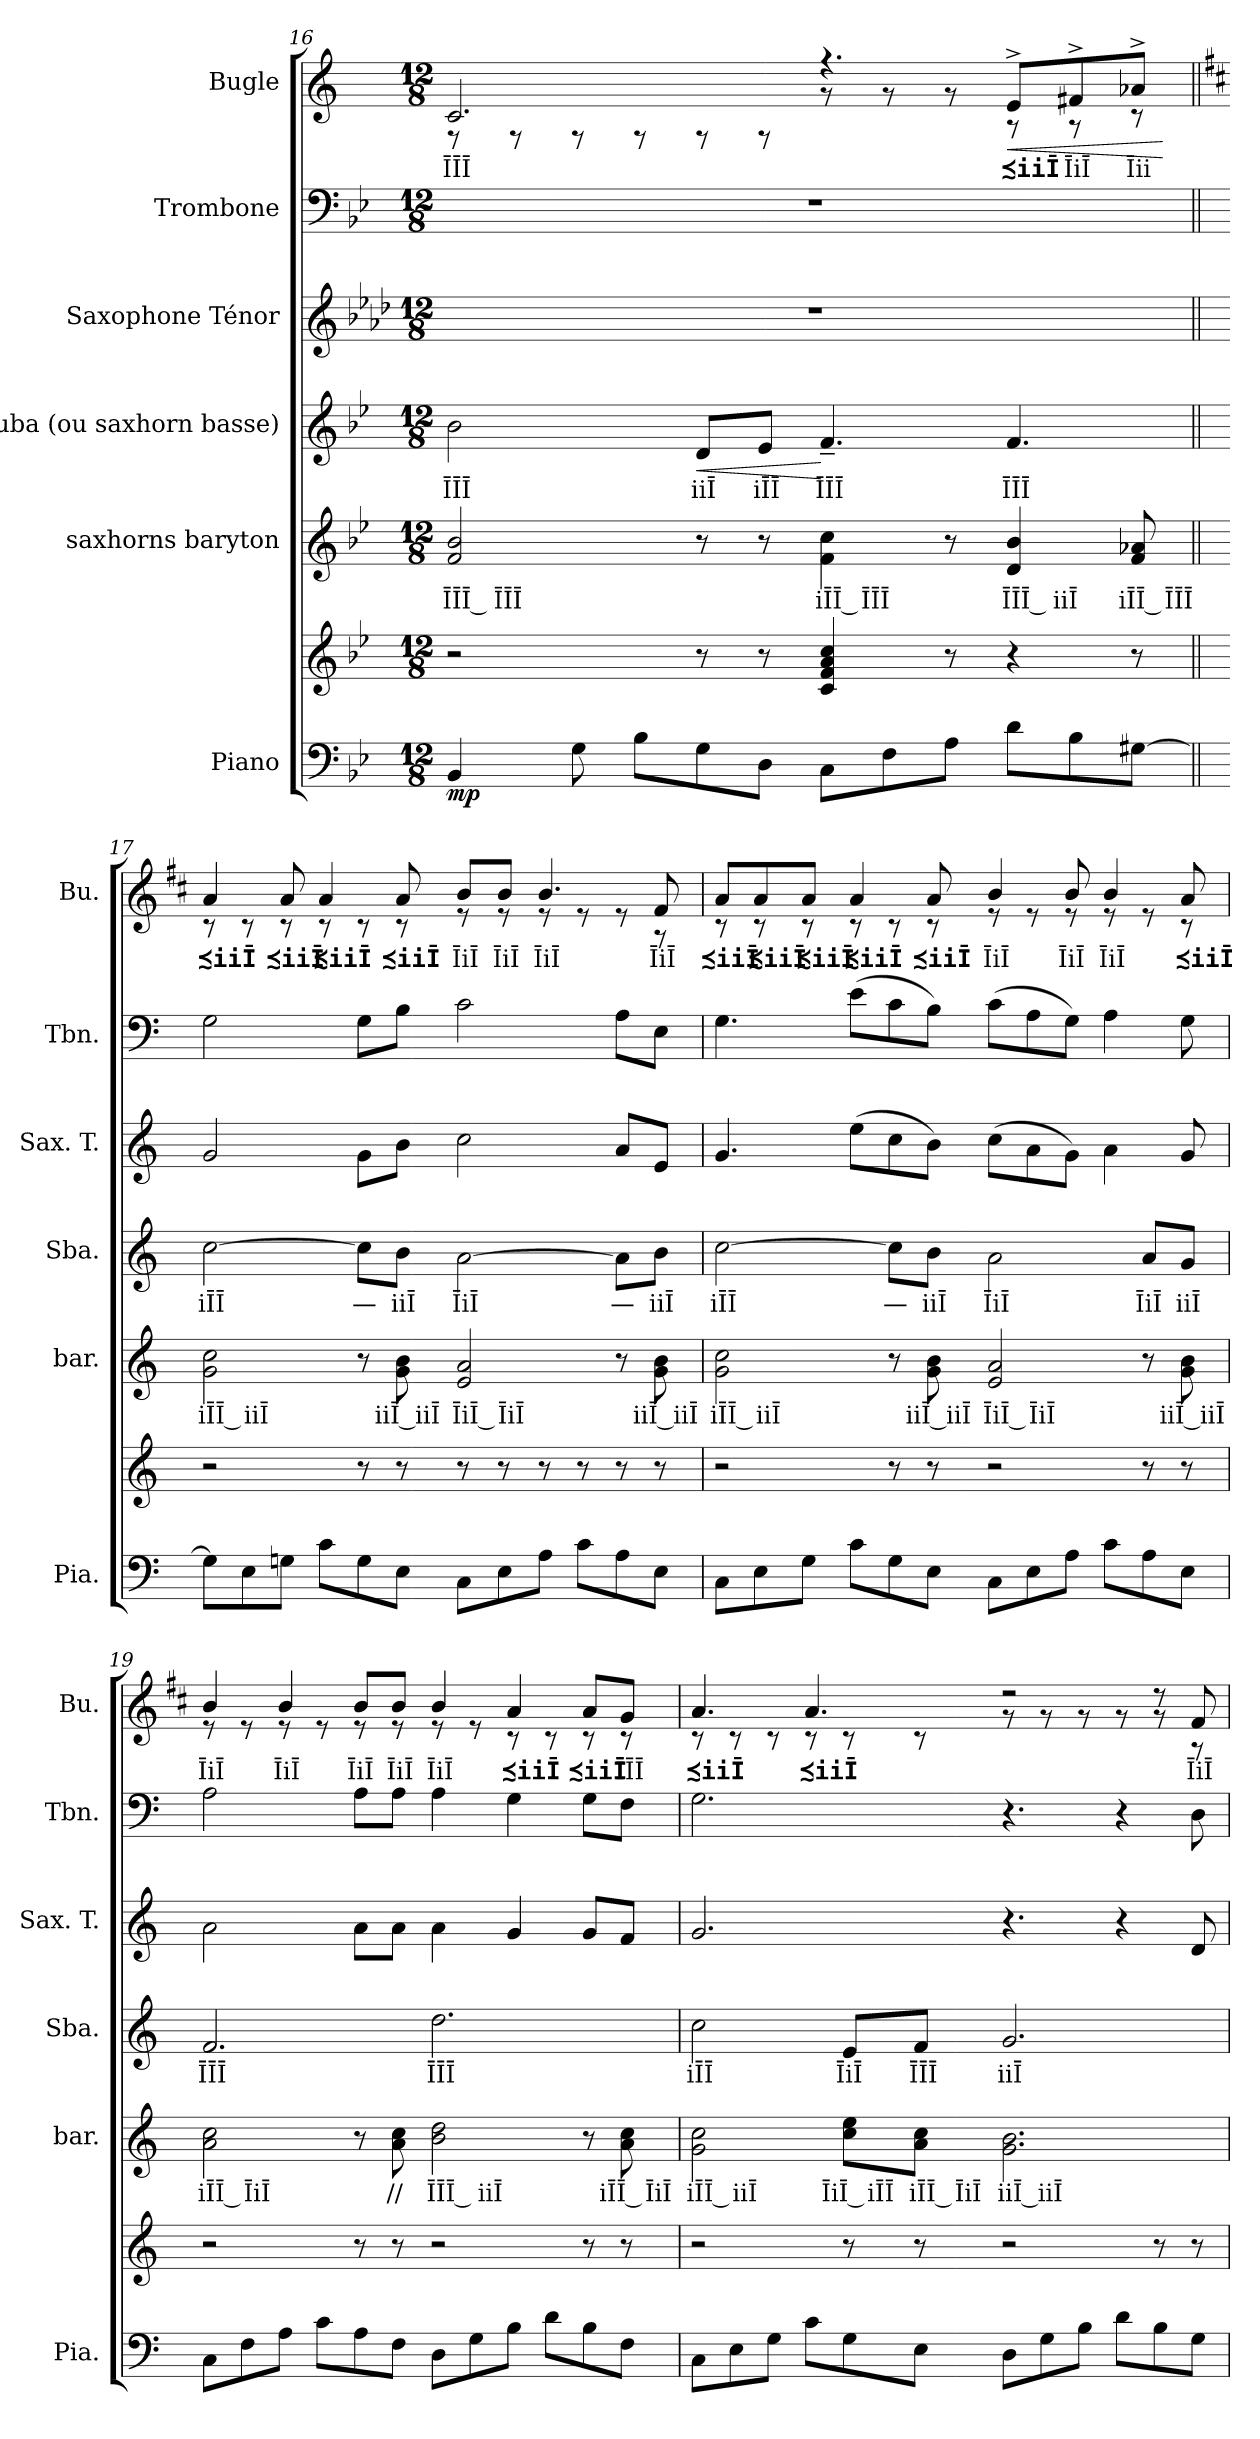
**kern	**kern	**dynam	**kern	**text	**kern	**text	**dynam	**kern	**kern	**kern	**text	**dynam
*part6	*part6	*part6	*part5	*part5	*part4	*part4	*part4	*part3	*part2	*part1	*part1	*part1
*staff7	*staff6	*staff6/7	*staff5	*staff5	*staff4	*staff4	*staff4	*staff3	*staff2	*staff1	*staff1	*staff1
*I"Piano	*	*	*I"saxhorns baryton	*	*I"Souba (ou saxhorn basse)	*	*	*I"Saxophone Ténor	*I"Trombone	*I"Bugle	*	*
*I'Pia.	*	*	*I'bar.	*	*I'Sba.	*	*	*I'Sax. T.	*I'Tbn.	*I'Bu.	*	*
*clefF4	*clefG2	*	*clefG2	*	*clefG2	*	*	*clefG2	*clefF4	*clefG2	*	*
*	*	*	*ITrd8c14	*	*ITrd15c26	*	*	*ITrd8c14	*	*ITrd1c2	*	*
*k[b-e-]	*k[b-e-]	*	*k[b-e-]	*	*k[b-e-]	*	*	*k[b-e-a-d-]	*k[b-e-]	*k[b-e-]	*	*
*M12/8	*M12/8	*	*M12/8	*	*M12/8	*	*	*M12/8	*M12/8	*M12/8	*	*
=16	=16	=16	=16	=16	=16	=16	=16	=16	=16	=16	=16	=16
!	!	!LO:DY:b=2	!	!LO:LY:b	!	!LO:LY:b	!	!	!	!	!LO:LY:b	!
*	*	*	*	*	*	*	*	*	*	*^	*	*
4BB-/	2r	mp	2F/ 2B-/	ĪĪĪ ĪĪĪ	2BB-\	ĪĪĪ	.	1.r	1.r	2.B-/	8r	ĪĪĪ	.
.	.	.	.	.	.	.	.	.	.	.	8r	.	.
8G\	.	.	.	.	.	.	.	.	.	.	8r	.	.
8B-\L	.	.	.	.	.	.	.	.	.	.	8r	.	.
!	!	!	!	!	!	!LO:LY:b	!LO:HP:b	!	!	!	!	!	!
8G\	8r	.	8r	.	8DD/L	iiĪ	<	.	.	.	8r	.	.
!	!	!	!	!	!	!LO:LY:b	!	!	!	!	!	!	!
8D\J	8r	.	8r	.	8EE-/J	iĪĪ	.	.	.	.	8r	.	.
!	!	!	!	!LO:LY:b	!	!LO:LY:b	!	!	!	!	!	!	!
8C\L	4c/ 4f/ 4a/ 4cc/	.	4F\ 4c\	iĪĪ ĪĪĪ	4.FF~/	ĪĪĪ	[	.	.	4.r	8r	.	.
8F\	.	.	.	.	.	.	.	.	.	.	8r	.	.
8A\J	8r	.	8r	.	.	.	.	.	.	.	8r	.	.
!	!	!	!	!LO:LY:b	!	!LO:LY:b	!	!	!	!	!	!LO:LY:b	!LO:HP:b
8d\L	4r	.	4D/ 4B-/	ĪĪĪ iiĪ	4.FF/	ĪĪĪ	.	.	.	8d^/L	8r	≾iiĪ	<
!	!	!	!	!	!	!	!	!	!	!	!	!LO:LY:b	!
8B-\	.	.	.	.	.	.	.	.	.	8en^/	8r	ĪiĪ	.
!	!	!	!	!LO:LY:b	!	!	!	!	!	!	!	!LO:LY:b	!
[8G#X\J	8r	.	8F/ 8A-X/	iĪĪ ĪĪĪ	.	.	.	.	.	8g-X^/J	8r	Īii	.
*	*	*	*	*	*	*	*	*	*	*v	*v	*	*
.	.	.	.	.	.	.	.	.	.	.	.	[
!!LO:PB:g=z
=17||	=17||	=17||	=17||	=17||	=17||	=17||	=17||	=17||	=17||	=17||	=17||	=17||
*k[]	*k[]	*	*k[]	*	*k[]	*	*	*k[]	*k[]	*k[]	*	*
!	!	!	!	!LO:LY:b	!	!LO:LY:b	!	!	!	!	!LO:LY:b	!
*	*	*	*	*	*	*	*	*	*	*^	*	*
8G#\L]	2r	.	2G\ 2c\	iĪĪ iiĪ	[2C\	iĪĪ	.	2G/	2G\	4g/	8r	≾iiĪ	.
8E\	.	.	.	.	.	.	.	.	.	.	8r	.	.
!	!	!	!	!	!	!	!	!	!	!	!	!LO:LY:b	!
8Gn\J	.	.	.	.	.	.	.	.	.	8g/	8r	≾iiĪ	.
!	!	!	!	!	!	!	!	!	!	!	!	!LO:LY:b	!
8c\L	.	.	.	.	.	.	.	.	.	4g/	8r	≾iiĪ	.
!	!	!	!	!	!	!LO:LY:b	!	!	!	!	!	!	!
8G\	8r	.	8r	.	8C\L]	—	.	8G\L	8G\L	.	8r	.	.
!	!	!	!	!LO:LY:b	!	!LO:LY:b	!	!	!	!	!	!LO:LY:b	!
8E\J	8r	.	8G\ 8B\	iiĪ iiĪ	8BB\J	iiĪ	.	8B\J	8B\J	8g/	8r	≾iiĪ	.
!	!	!	!	!LO:LY:b	!	!LO:LY:b	!	!	!	!	!	!LO:LY:b	!
8C\L	8r	.	2E/ 2A/	ĪiĪ ĪiĪ	[2AA\	ĪiĪ	.	2c\	2c\	8a/L	8r	ĪiĪ	.
!	!	!	!	!	!	!	!	!	!	!	!	!LO:LY:b	!
8E\	8r	.	.	.	.	.	.	.	.	8a/J	8r	ĪiĪ	.
!	!	!	!	!	!	!	!	!	!	!	!	!LO:LY:b	!
8A\J	8r	.	.	.	.	.	.	.	.	4.a/	8r	ĪiĪ	.
8c\L	8r	.	.	.	.	.	.	.	.	.	8r	.	.
!	!	!	!	!	!	!LO:LY:b	!	!	!	!	!	!	!
8A\	8r	.	8r	.	8AA\L]	—	.	8A/L	8A\L	.	8r	.	.
!	!	!	!	!LO:LY:b	!	!LO:LY:b	!	!	!	!	!	!LO:LY:b	!
8E\J	8r	.	8G\ 8B\	iiĪ iiĪ	8BB\J	iiĪ	.	8E/J	8E\J	8e/	8r	ĪiĪ	.
!!LO:PB:g=z	!!
=18	=18	=18	=18	=18	=18	=18	=18	=18	=18	=18	=18	=18	=18
!	!	!	!	!LO:LY:b	!	!LO:LY:b	!	!	!	!	!	!LO:LY:b	!
8C\L	2r	.	2G\ 2c\	iĪĪ iiĪ	[2C\	iĪĪ	.	4.G/	4.G\	8g/L	8r	≾iiĪ	.
!	!	!	!	!	!	!	!	!	!	!	!	!LO:LY:b	!
8E\	.	.	.	.	.	.	.	.	.	8g/	8r	≾iiĪ	.
!	!	!	!	!	!	!	!	!	!	!	!	!LO:LY:b	!
8G\J	.	.	.	.	.	.	.	.	.	8g/J	8r	≾iiĪ	.
!	!	!	!	!	!	!	!	!	!	!	!	!LO:LY:b	!
8c\L	.	.	.	.	.	.	.	(>8e\L	(>8e\L	4g/	8r	≾iiĪ	.
!	!	!	!	!	!	!LO:LY:b	!	!	!	!	!	!	!
8G\	8r	.	8r	.	8C\L]	—	.	8c\	8c\	.	8r	.	.
!	!	!	!	!LO:LY:b	!	!LO:LY:b	!	!	!	!	!	!LO:LY:b	!
8E\J	8r	.	8G\ 8B\	iiĪ iiĪ	8BB\J	iiĪ	.	8B\J)	8B\J)	8g/	8r	≾iiĪ	.
!	!	!	!	!LO:LY:b	!	!LO:LY:b	!	!	!	!	!	!LO:LY:b	!
8C\L	2r	.	2E/ 2A/	ĪiĪ ĪiĪ	2AA\	ĪiĪ	.	(>8c\L	(>8c\L	4a/	8r	ĪiĪ	.
8E\	.	.	.	.	.	.	.	8A\	8A\	.	8r	.	.
!	!	!	!	!	!	!	!	!	!	!	!	!LO:LY:b	!
8A\J	.	.	.	.	.	.	.	8G\J)	8G\J)	8a/	8r	ĪiĪ	.
!	!	!	!	!	!	!	!	!	!	!	!	!LO:LY:b	!
8c\L	.	.	.	.	.	.	.	4A\	4A\	4a/	8r	ĪiĪ	.
!	!	!	!	!	!	!LO:LY:b	!	!	!	!	!	!	!
8A\	8r	.	8r	.	8AA/L	ĪiĪ	.	.	.	.	8r	.	.
!	!	!	!	!LO:LY:b	!	!LO:LY:b	!	!	!	!	!	!LO:LY:b	!
8E\J	8r	.	8G\ 8B\	iiĪ iiĪ	8GG/J	iiĪ	.	8G/	8G\	8g/	8r	≾iiĪ	.
!!LO:PB:g=z	!!
=19	=19	=19	=19	=19	=19	=19	=19	=19	=19	=19	=19	=19	=19
!	!	!	!	!LO:LY:b	!	!LO:LY:b	!	!	!	!	!	!LO:LY:b	!
8C\L	2r	.	2A\ 2c\	iĪĪ ĪiĪ	2.FF/	ĪĪĪ	.	2A\	2A\	4a/	8r	ĪiĪ	.
8F\	.	.	.	.	.	.	.	.	.	.	8r	.	.
!	!	!	!	!	!	!	!	!	!	!	!	!LO:LY:b	!
8A\J	.	.	.	.	.	.	.	.	.	4a/	8r	ĪiĪ	.
8c\L	.	.	.	.	.	.	.	.	.	.	8r	.	.
!	!	!	!	!	!	!	!	!	!	!	!	!LO:LY:b	!
8A\	8r	.	8r	.	.	.	.	8A\L	8A\L	8a/L	8r	ĪiĪ	.
!	!	!	!	!LO:LY:b	!	!	!	!	!	!	!	!LO:LY:b	!
8F\J	8r	.	8A\ 8c\	//	.	.	.	8A\J	8A\J	8a/J	8r	ĪiĪ	.
!	!	!	!	!LO:LY:b	!	!LO:LY:b	!	!	!	!	!	!LO:LY:b	!
8D\L	2r	.	2B\ 2d\	ĪĪĪ iiĪ	2.D\	ĪĪĪ	.	4A\	4A\	4a/	8r	ĪiĪ	.
8G\	.	.	.	.	.	.	.	.	.	.	8r	.	.
!	!	!	!	!	!	!	!	!	!	!	!	!LO:LY:b	!
8B\J	.	.	.	.	.	.	.	4G/	4G\	4g/	8r	≾iiĪ	.
8d\L	.	.	.	.	.	.	.	.	.	.	8r	.	.
!	!	!	!	!	!	!	!	!	!	!	!	!LO:LY:b	!
8B\	8r	.	8r	.	.	.	.	8G/L	8G\L	8g/L	8r	≾iiĪ	.
!	!	!	!	!LO:LY:b	!	!	!	!	!	!	!	!LO:LY:b	!
8F\J	8r	.	8A\ 8c\	iĪĪ ĪiĪ	.	.	.	8F/J	8F\J	8f/J	8r	ĪĪĪ	.
=20	=20	=20	=20	=20	=20	=20	=20	=20	=20	=20	=20	=20	=20
!	!	!	!	!LO:LY:b	!	!LO:LY:b	!	!	!	!	!	!LO:LY:b	!
8C\L	2r	.	2G\ 2c\	iĪĪ iiĪ	2C\	iĪĪ	.	2.G/	2.G\	4.g/	8r	≾iiĪ	.
8E\	.	.	.	.	.	.	.	.	.	.	8r	.	.
8G\J	.	.	.	.	.	.	.	.	.	.	8r	.	.
!	!	!	!	!	!	!	!	!	!	!	!	!LO:LY:b	!
8c\L	.	.	.	.	.	.	.	.	.	4.g/	8r	≾iiĪ	.
!	!	!	!	!LO:LY:b	!	!LO:LY:b	!	!	!	!	!	!	!
8G\	8r	.	8c\ 8e\L	ĪiĪ iĪĪ	8EE/L	ĪiĪ	.	.	.	.	8r	.	.
!	!	!	!	!LO:LY:b	!	!LO:LY:b	!	!	!	!	!	!	!
8E\J	8r	.	8A\ 8c\J	iĪĪ ĪiĪ	8FF/J	ĪĪĪ	.	.	.	.	8r	.	.
!	!	!	!	!LO:LY:b	!	!LO:LY:b	!	!	!	!	!	!	!
8D\L	2r	.	2.G\ 2.B\	iiĪ iiĪ	2.GG/	iiĪ	.	4.r	4.r	2r	8r	.	.
8G\	.	.	.	.	.	.	.	.	.	.	8r	.	.
8B\J	.	.	.	.	.	.	.	.	.	.	8r	.	.
8d\L	.	.	.	.	.	.	.	4r	4r	.	8r	.	.
8B\	8r	.	.	.	.	.	.	.	.	8r	8r	.	.
!	!	!	!	!	!	!	!	!	!	!	!	!LO:LY:b	!
8G\J	8r	.	.	.	.	.	.	8D/	8D\	8e/	8r	ĪiĪ	.
*	*	*	*	*	*	*	*	*	*	*v	*v	*	*
=	=	=	=	=	=	=	=	=	=	=	=	=
*-	*-	*-	*-	*-	*-	*-	*-	*-	*-	*-	*-	*-
